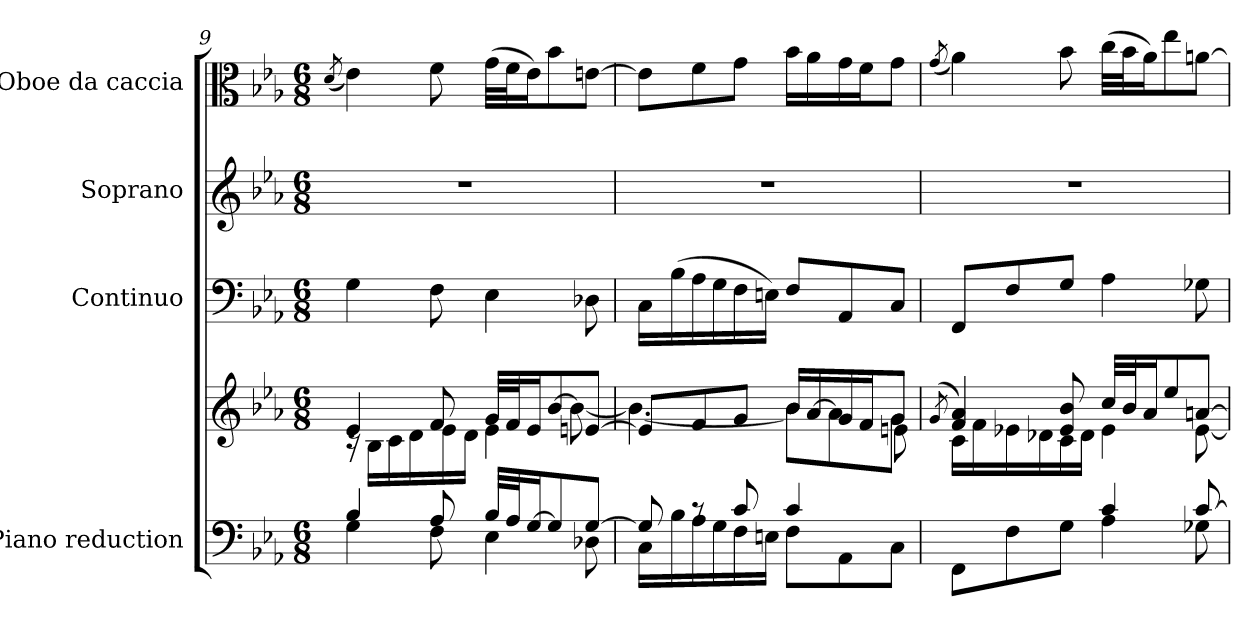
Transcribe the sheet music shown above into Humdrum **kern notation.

**kern	**kern	**kern	**kern	**kern
*part4	*part4	*part3	*part2	*part1
*staff5	*staff4	*staff3	*staff2	*staff1
*I"Piano reduction	*	*I"Continuo	*I"Soprano	*I"Oboe da caccia
*I'Pno	*	*	*	*I'Ob
*clefF4	*clefG2	*clefF4	*clefG2	*clefC3
*k[b-e-a-]	*k[b-e-a-]	*k[b-e-a-]	*k[b-e-a-]	*k[b-e-a-]
*M6/8	*M6/8	*M6/8	*M6/8	*M6/8
=9	=9	=9	=9	=9
.	.	.	.	(<8qd/
*^	*^	*	*	*
4B-/	4G\	4e-/	16rc	4G\	2.r	4e-\)
.	.	.	16B-\LL	.	.	.
.	.	.	16c\	.	.	.
.	.	.	16d\	.	.	.
8A-/	8F\	8f/	16e-\	8F\	.	8f\
.	.	.	16d\JJ	.	.	.
32B-/LLL	4E-\	32g/LLL	4e-\	4E-\	.	(>32g\LLL
32A-/J	.	32f/J	.	.	.	32f\J
[16G/J	.	16e-/J	.	.	.	16e-\J)
8G/]	.	[8b-/	.	.	.	8b-\
[8G/J	8D-X\	[8en/J	8b-\_	8D-X\	.	[8en\J
!!LO:LB:g=z
=10	=10	=10	=10	=10	=10	=10
*	*	*	*^	*	*	*
8G/]	16C\LL	8e/L]	4.b-\_	8ryy	16C\LL	2.r	8e\L]
.	16B-\	.	.	.	(>16B-\	.	.
*	*	*	*v	*v	*	*	*
8rc	16A-\	8f/	.	16A-\	.	8f\
.	16G\	.	.	16G\	.	.
8c/	16F\	8g/J	.	16F\	.	8g\J
.	16En\JJ	.	.	16En\JJ)	.	.
4c/	8F\L	16b-/LL	8b-\L]	8F/L	.	16b-\LL
.	.	[16a-/	.	.	.	16a-\
.	8AA-\	16g/	8a-\]	8AA-/	.	16g\
.	.	16f/J	.	.	.	16f\J
*	*	*	*^	*	*	*
8ryy	8C\J	8g/J	8g\J	8en\	8C/J	.	8g\J
*	*	*v	*v	*v	*	*	*
=11	=11	=11	=11	=11	=11
.	.	(<8qg/	.	.	(<8qg/
*	*	*^	*	*	*
4.ryy	8FF\L	4f/ 4a-/)	16c\LL	8FF/L	2.r	4a-\)
.	.	.	16f\	.	.	.
.	8F\	.	16e-X\	8F/	.	.
.	.	.	16d-X\	.	.	.
.	8G\J	8e-/ 8b-/	16c\	8G/J	.	8b-\
.	.	.	16d-\JJ	.	.	.
4c/	4A-\	32cc/LLL	4e-\	4A-\	.	(>32cc\LLL
.	.	32b-/J	.	.	.	32b-\J
.	.	16a-/J	.	.	.	16a-\J)
.	.	8ee-/	.	.	.	8ee-\
[8c/	8G-X\	[8an/J	[8e-\	8G-X\	.	[8an\J
*v	*v	*	*	*	*	*
*	*v	*v	*	*	*
=	=	=	=	=
*-	*-	*-	*-	*-
